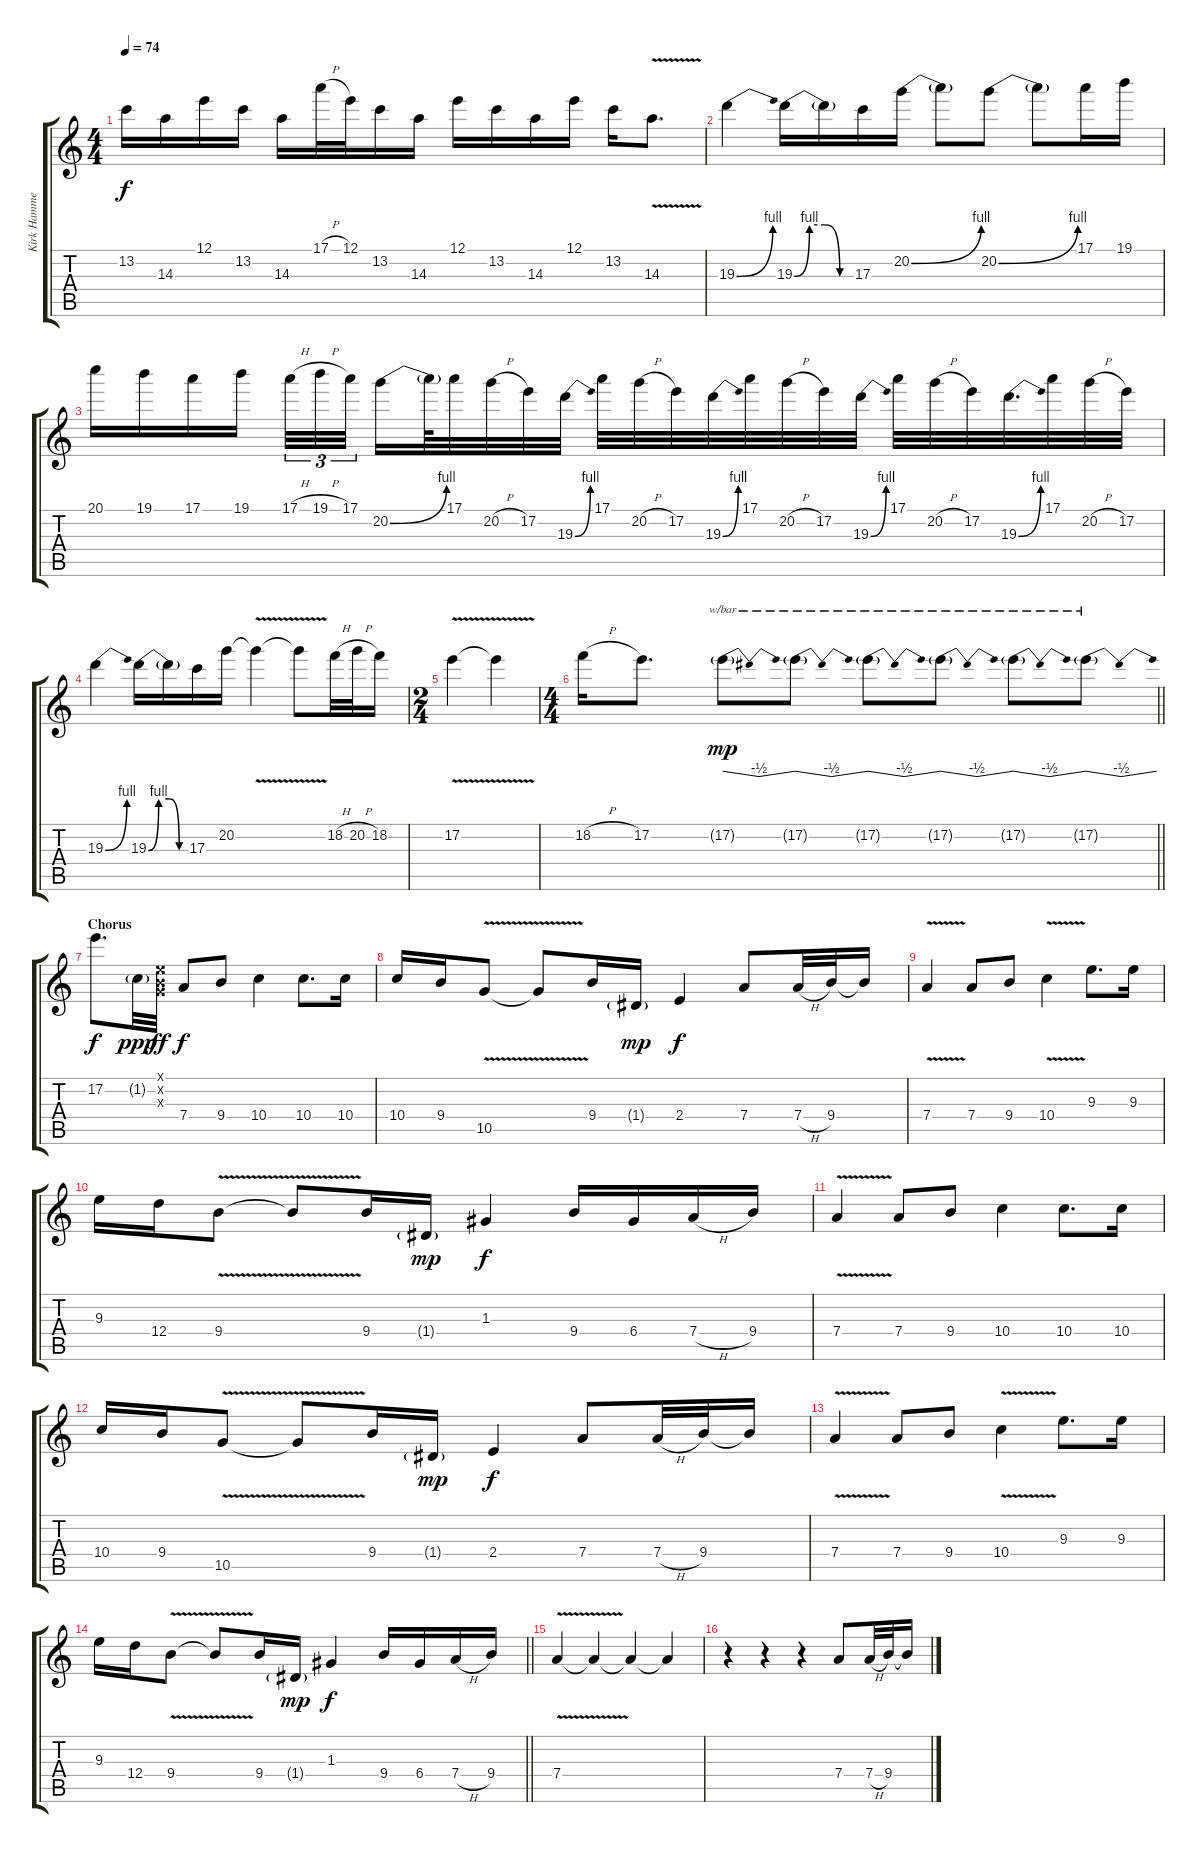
\track ("Kirk Hammett" "Kirk Hamme") {instrument electricguitarclean}
\staff {score tabs}
\tuning (E4 B3 G3 D3 A2 E2) {hide}
\ts (4 4)
\tempo 74
\clef g2
\ks c
13.2.16{dy f} 14.3.16 12.1.16 13.2.16 14.3.16 17.1{h}.32 12.1.32 13.2.16 14.3.16 12.1.16 13.2.16 14.3.16 12.1.16 13.2.16 14.3{v}.8{d} |
19.3{be (bend 0 0 60 4)}.4 19.3{be (custom 0 0 15 4 30 4 45 0 60 0)}.16 19.3{t}.16 17.3.16 20.2{be (bend 0 0 60 4)}.16 20.2{t}.8 20.2{be (bend 0 0 60 4)}.8 20.2{t}.8 17.1.16 19.1.16 |
20.1.16 19.1.16 17.1.16 19.1.16 17.1{h}.32{tu (3 2)} 19.1{h}.32{tu (3 2)} 17.1.32{tu (3 2) beam splitsecondary} 20.2{be (bend 0 0 60 4)}.16 20.2{t}.64 17.1.32 20.2{h}.32 17.2.32 19.3{be (bend 0 0 60 4)}.32 17.1.32 20.2{h}.32 17.2.32 19.3{be (bend 0 0 60 4)}.32 17.1.32 20.2{h}.32 17.2.32 19.3{be (bend 0 0 60 4)}.32 17.1.32 20.2{h}.32 17.2.32 19.3{be (bend 0 0 60 4)}.32{d} 17.1.32 20.2{h}.32 17.2.32 |
19.3{be (bend 0 0 60 4)}.4 19.3{be (custom 0 0 15 4 30 4 45 0 60 0)}.16 19.3{t}.16 17.3.16 20.2.16 20.2{v t}.4 20.2{t}.8 18.2{h}.32 20.2{h}.32 18.2.16 |
\ts (2 4)
17.2{v}.4 17.2{t}.4 |
\ts (4 4)
\barLineRight lightlight
18.2{h}.16 17.2.8{d} 17.2{g}.8{tbe (dip default 0 0 30 -2 60 0) dy mp} 17.2{g}.8{tbe (dip default 0 0 30 -2 60 0)} 17.2{g}.8{tbe (dip default 0 0 30 -2 60 0)} 17.2{g}.8{tbe (dip default 0 0 30 -2 60 0)} 17.2{g}.8{tbe (dip default 0 0 30 -2 60 0)} 17.2{g}.8{tbe (dip default 0 0 30 -2 60 0)} |
\section ("" "Chorus")
17.2.8{d dy f} 1.2{g}.32{dy ppp} (0.1{x} 0.2{x} 0.3{x}).32{dy ff} 7.4.8{dy f instrument electricguitarclean} 9.4.8 10.4.4 10.4.8{d} 10.4.16 |
10.4.16 9.4.16 10.5{v}.8 10.5{t}.8 9.4.16 1.4{g}.16{dy mp} 2.4.4{dy f} 7.4.8 7.4{h}.32 9.4.32 9.4{t}.16 |
7.4{v}.4 7.4.8 9.4.8 10.4{v}.4 9.3.8{d} 9.3.16 |
9.3.16 12.4.16 9.4{v}.8 9.4{t}.8 9.4.16 1.4{g}.16{dy mp} 1.3.4{dy f} 9.4.16 6.4.16 7.4{h}.16 9.4.16 |
7.4{v}.4 7.4.8 9.4.8 10.4.4 10.4.8{d} 10.4.16 |
10.4.16 9.4.16 10.5{v}.8 10.5{t}.8 9.4.16 1.4{g}.16{dy mp} 2.4.4{dy f} 7.4.8 7.4{h}.32 9.4.32 9.4{t}.16 |
7.4{v}.4 7.4.8 9.4.8 10.4{v}.4 9.3.8{d} 9.3.16 |
\barLineRight lightlight
9.3.16 12.4.16 9.4{v}.8 9.4{t}.8 9.4.16 1.4{g}.16{dy mp} 1.3.4{dy f} 9.4.16 6.4.16 7.4{h}.16 9.4.16 |
\section ("" "")
7.4{v}.4 7.4{t}.4 7.4{t}.4 7.4{t}.4 |
r.4 r.4 r.4 7.4.8{instrument electricguitarclean} 7.4{h}.32 9.4.32 9.4{t}.16
